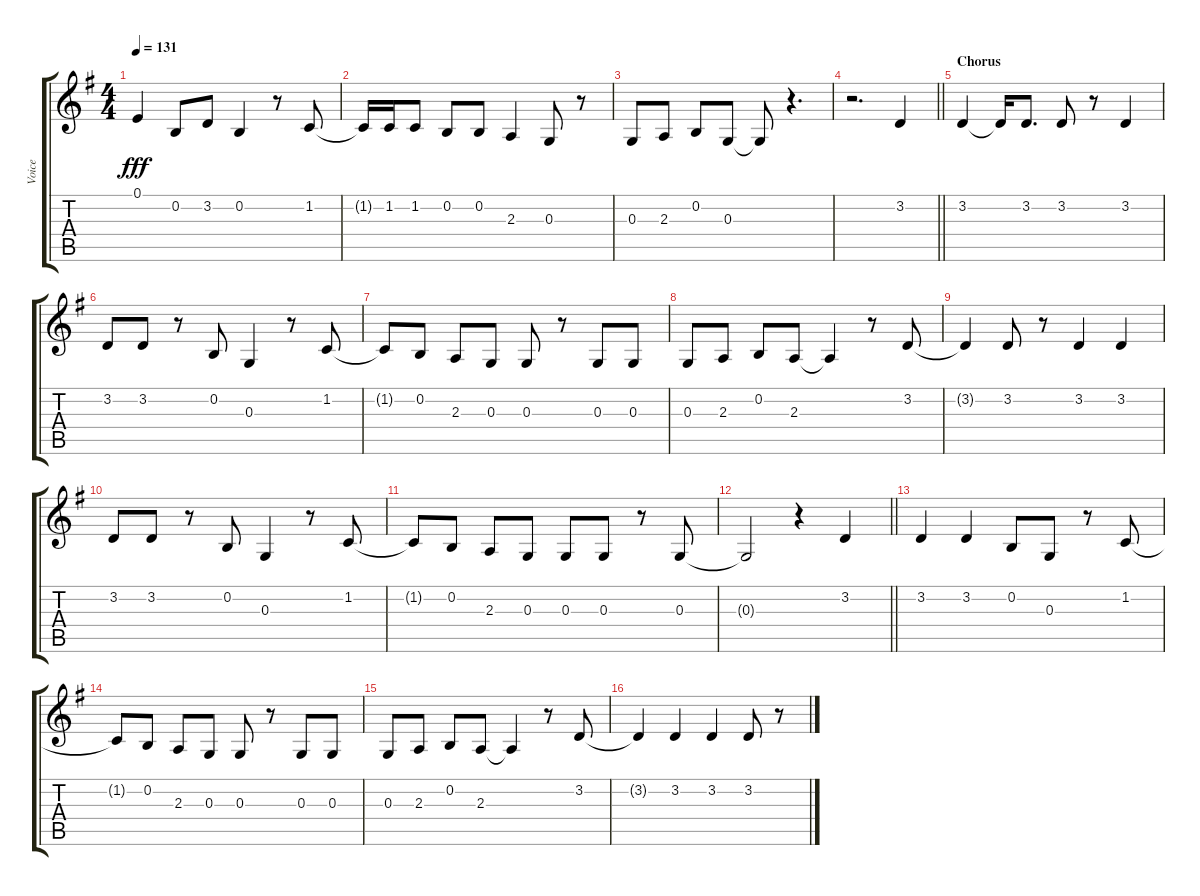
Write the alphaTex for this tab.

\track ("Voice" "Voice") {instrument lead6voice}
\staff {score tabs}
\tuning (E4 B3 G3 D3 A2 E2) {hide}
\ts (4 4)
\tempo 131
\clef g2
\ks g
0.1.4{dy fff} 0.2.8 3.2.8 0.2.4 r.8 1.2.8 |
1.2{t}.16 1.2.16 1.2.8 0.2.8 0.2.8 2.3.4 0.3.8 r.8 |
0.3.8 2.3.8 0.2.8 0.3.8 0.3{t}.8 r.4{d} |
\barLineRight lightlight
r.2{d} 3.2.4 |
\section ("" "Chorus")
3.2.4 3.2{t}.16 3.2.8{d} 3.2.8 r.8 3.2.4 |
3.2.8 3.2.8 r.8 0.2.8 0.3.4 r.8 1.2.8 |
1.2{t}.8 0.2.8 2.3.8 0.3.8 0.3.8 r.8 0.3.8 0.3.8 |
0.3.8 2.3.8 0.2.8 2.3.8 2.3{t}.4 r.8 3.2.8 |
3.2{t}.4 3.2.8 r.8 3.2.4 3.2.4 |
3.2.8 3.2.8 r.8 0.2.8 0.3.4 r.8 1.2.8 |
1.2{t}.8 0.2.8 2.3.8 0.3.8 0.3.8 0.3.8 r.8 0.3.8 |
\barLineRight lightlight
0.3{t}.2 r.4 3.2.4 |
3.2.4 3.2.4 0.2.8 0.3.8 r.8 1.2.8 |
1.2{t}.8 0.2.8 2.3.8 0.3.8 0.3.8 r.8 0.3.8 0.3.8 |
0.3.8 2.3.8 0.2.8 2.3.8 2.3{t}.4 r.8 3.2.8 |
3.2{t}.4 3.2.4 3.2.4 3.2.8 r.8
